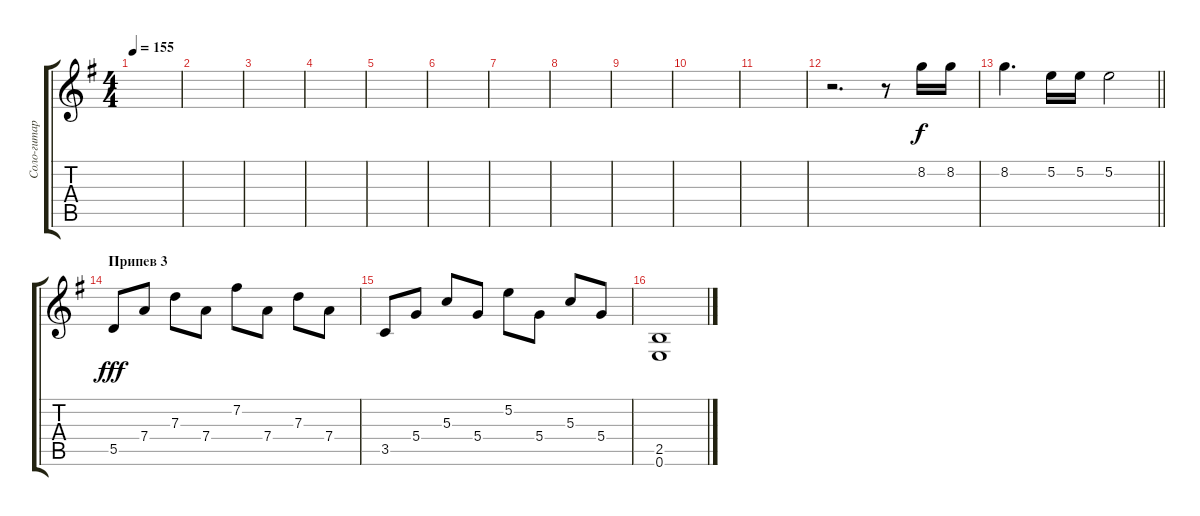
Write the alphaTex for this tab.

\track ("Соло-гитара" "Соло-гитар") {instrument electricguitarjazz}
\staff {score tabs}
\tuning (E4 B3 G3 D3 A2 E2) {hide}
\ts (4 4)
\tempo 155
\clef g2
\ks eminor
|
|
|
|
|
|
|
|
|
|
|
r.2{d} r.8 8.2.16{dy f} 8.2.16 |
\barLineRight lightlight
8.2.4{d} 5.2.16 5.2.16 5.2.2 |
\section ("" "Припев 3")
5.5.8{dy fff volume 9} 7.4.8 7.3.8 7.4.8 7.2.8 7.4.8 7.3.8 7.4.8 |
3.5.8 5.4.8 5.3.8 5.4.8 5.2.8 5.4.8 5.3.8 5.4.8 |
(2.5 0.6).1
